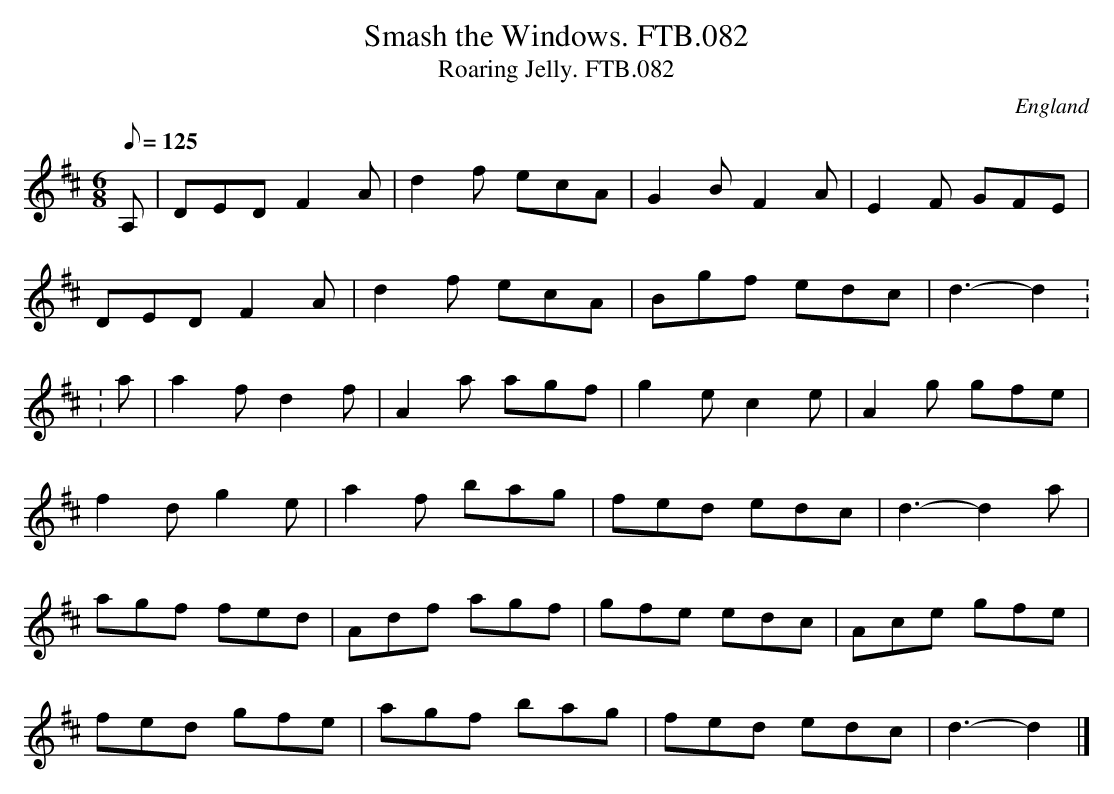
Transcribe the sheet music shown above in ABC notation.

X:1
T:Smash the Windows. FTB.082
T:Roaring Jelly. FTB.082
M:6/8
L:1/8
Q:125
O:England
K:D major
A,|DED F2A|d2f ecA|G2B F2A|E2F GFE|
DED F2A|d2f ecA|Bgf edc|d3-d2:
:a|a2f d2f|A2a agf|g2e c2e|A2g gfe|
f2d g2e|a2f bag|fed edc|d3-d2a|
agf fed|Adf agf|gfe edc|Ace gfe|
fed gfe|agf bag|fed edc|d3-d2|]
